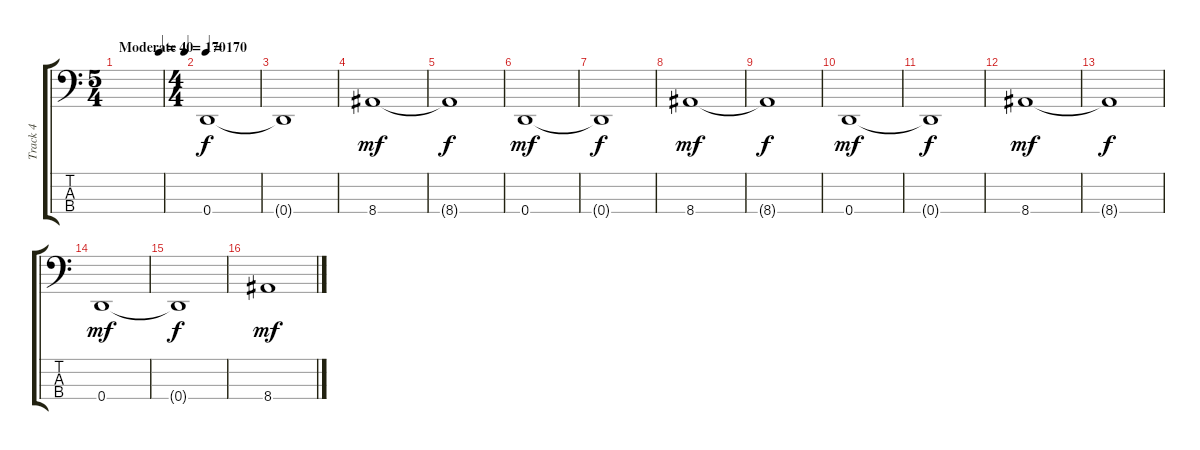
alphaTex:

\track ("Track 4" "Track 4") {instrument electricbasspick}
\staff {score tabs}
\tuning (G2 D2 A1 D1) {hide}
\ts (5 4)
\tempo (170 "Moderate")
\tempo (40 0.9333333333333333)
\tempo (170 "Moderate")
\clef f4
\ks c
|
\ts (4 4)
\tempo 170
0.4.1 |
0.4{t}.1{dy f} |
8.4.1{dy mf} |
8.4{t}.1{dy f} |
0.4.1{dy mf} |
0.4{t}.1{dy f} |
8.4.1{dy mf} |
8.4{t}.1{dy f} |
0.4.1{dy mf} |
0.4{t}.1{dy f} |
8.4.1{dy mf} |
8.4{t}.1{dy f} |
0.4.1{dy mf} |
0.4{t}.1{dy f} |
8.4.1{dy mf}
